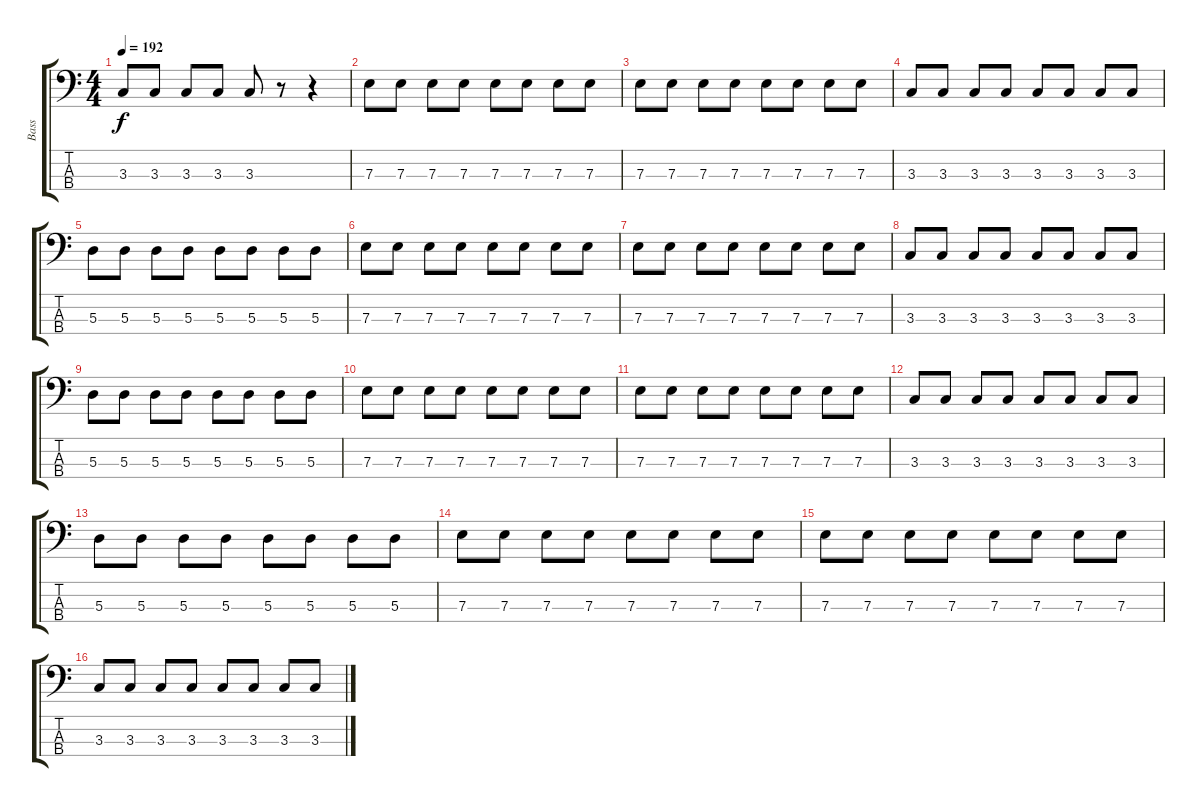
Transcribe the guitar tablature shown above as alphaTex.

\track ("Bass" "Bass") {instrument electricbasspick}
\staff {score tabs}
\tuning (G2 D2 A1 E1) {hide}
\ts (4 4)
\tempo 192
\clef f4
\ks c
3.3.8{dy f} 3.3.8 3.3.8 3.3.8 3.3.8 r.8 r.4 |
7.3.8 7.3.8 7.3.8 7.3.8 7.3.8 7.3.8 7.3.8 7.3.8 |
7.3.8 7.3.8 7.3.8 7.3.8 7.3.8 7.3.8 7.3.8 7.3.8 |
3.3.8 3.3.8 3.3.8 3.3.8 3.3.8 3.3.8 3.3.8 3.3.8 |
5.3.8 5.3.8 5.3.8 5.3.8 5.3.8 5.3.8 5.3.8 5.3.8 |
7.3.8 7.3.8 7.3.8 7.3.8 7.3.8 7.3.8 7.3.8 7.3.8 |
7.3.8 7.3.8 7.3.8 7.3.8 7.3.8 7.3.8 7.3.8 7.3.8 |
3.3.8 3.3.8 3.3.8 3.3.8 3.3.8 3.3.8 3.3.8 3.3.8 |
5.3.8 5.3.8 5.3.8 5.3.8 5.3.8 5.3.8 5.3.8 5.3.8 |
7.3.8 7.3.8 7.3.8 7.3.8 7.3.8 7.3.8 7.3.8 7.3.8 |
7.3.8 7.3.8 7.3.8 7.3.8 7.3.8 7.3.8 7.3.8 7.3.8 |
3.3.8 3.3.8 3.3.8 3.3.8 3.3.8 3.3.8 3.3.8 3.3.8 |
5.3.8 5.3.8 5.3.8 5.3.8 5.3.8 5.3.8 5.3.8 5.3.8 |
7.3.8 7.3.8 7.3.8 7.3.8 7.3.8 7.3.8 7.3.8 7.3.8 |
7.3.8 7.3.8 7.3.8 7.3.8 7.3.8 7.3.8 7.3.8 7.3.8 |
3.3.8 3.3.8 3.3.8 3.3.8 3.3.8 3.3.8 3.3.8 3.3.8
